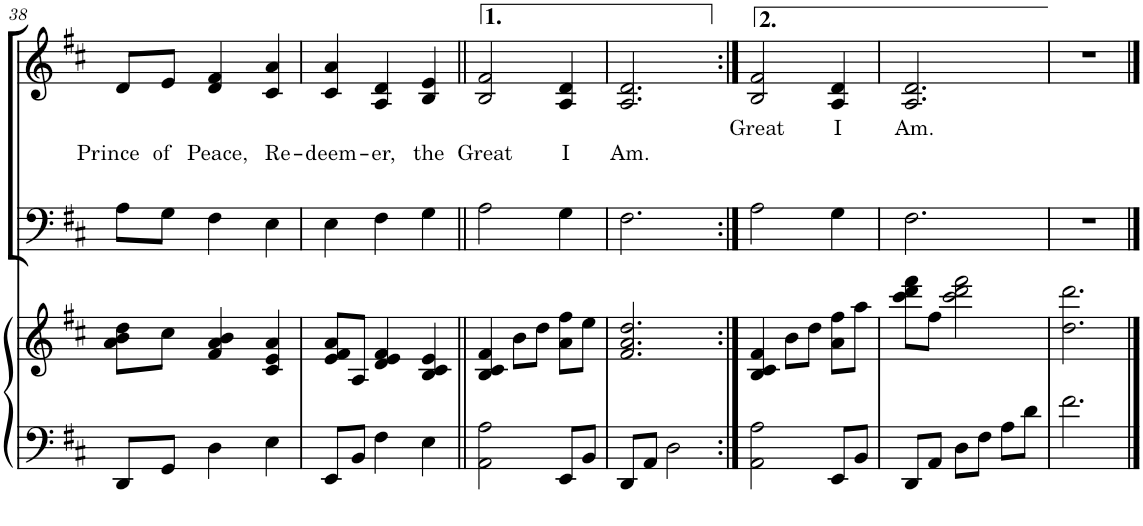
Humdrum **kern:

**kern	**kern	**kern	**kern	**text	**text
*part3	*part3	*part2	*part1	*part1	*part1
*staff4	*staff3	*staff2	*staff1	*staff1	*staff1
*I"Piano	*	*I"T B	*I"S A	*	*
*I'Pno	*	*	*	*	*
!!LO:PB:g=z
*clefF4	*clefG2	*clefF4	*clefG2	*	*
*k[f#c#]	*k[f#c#]	*k[f#c#]	*k[f#c#]	*	*
*M3/4	*M3/4	*M3/4	*M3/4	*	*
=38	=38	=38	=38	=38	=38
!	!	!	!	!	!LO:LY:b
8DD/L	8a\ 8b\ 8dd\L	8A\L	8d/L	.	Prince
!	!	!	!	!	!LO:LY:b
8GG/J	8cc#\J	8G\J	8e/J	.	of
!	!	!	!	!	!LO:LY:b
4D\	4f#/ 4a/ 4b/	4F#\	4d/ 4f#/	.	Peace,
!	!	!	!	!	!LO:LY:b
4E\	4c#/ 4e/ 4a/	4E\	4c#/ 4a/	.	Re-
=39	=39	=39	=39	=39	=39
!	!	!	!	!	!LO:LY:b
8EE/L	8e/ 8f#/ 8a/L	4E\	4c#/ 4a/	.	-deem-
8BB/J	8A/J	.	.	.	.
!	!	!	!	!	!LO:LY:b
4F#\	4d/ 4e/ 4f#/	4F#\	4A/ 4d/	.	-er,
!	!	!	!	!	!LO:LY:b
4E\	4B/ 4c#/ 4e/	4G\	4B/ 4e/	.	the
=40||	=40||	=40||	=40||	=40||	=40||
!	!	!	!	!	!LO:LY:b
2AA\ 2A\	4B/ 4c#/ 4f#/	2A\	2B/ 2f#/	.	Great
.	8b\L	.	.	.	.
.	8dd\J	.	.	.	.
!	!	!	!	!	!LO:LY:b
8EE/L	8a\ 8ff#\L	4G\	4A/ 4d/	.	I
8BB/J	8ee\J	.	.	.	.
=41	=41	=41	=41	=41	=41
!	!	!	!	!	!LO:LY:b
8DD/L	2.f#/ 2.a/ 2.dd/	2.F#\	2.A/ 2.d/	.	Am.
8AA/J	.	.	.	.	.
2D\	.	.	.	.	.
=42:|!	=42:|!	=42:|!	=42:|!	=42:|!	=42:|!
!	!	!	!	!LO:LY:b	!
2AA\ 2A\	4B/ 4c#/ 4f#/	2A\	2B/ 2f#/	Great	.
.	8b\L	.	.	.	.
.	8dd\J	.	.	.	.
!	!	!	!	!LO:LY:b	!
8EE/L	8a\ 8ff#\L	4G\	4A/ 4d/	I	.
8BB/J	8aa\J	.	.	.	.
=43	=43	=43	=43	=43	=43
!	!	!	!	!LO:LY:b	!
8DD/L	8ccc#\ 8ddd\ 8fff#\L	2.F#\	2.A/ 2.d/	Am.	.
8AA/J	8ff#\J	.	.	.	.
8D\L	2ccc#\ 2ddd\ 2fff#\	.	.	.	.
8F#\J	.	.	.	.	.
8A\L	.	.	.	.	.
8d\J	.	.	.	.	.
=44	=44	=44	=44	=44	=44
2.f#\	2.dd\ 2.ddd\	2.r	2.r	.	.
==	==	==	==	==	==
*-	*-	*-	*-	*-	*-
